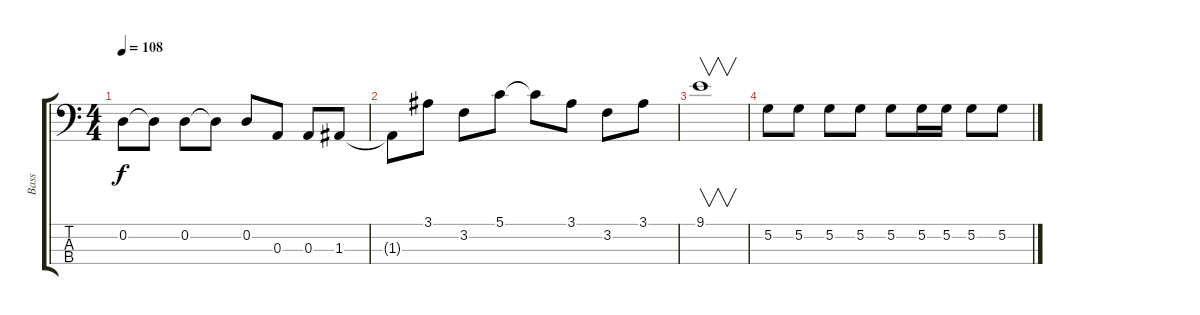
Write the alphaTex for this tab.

\track ("Bass" "Bass") {instrument slapbass1}
\staff {score tabs}
\tuning (G2 D2 A1 E1) {hide}
\ts (4 4)
\tempo 108
\clef f4
\ks c
0.2.8{dy f} 0.2{t}.8 0.2.8 0.2{t}.8 0.2.8 0.3.8 0.3.8 1.3.8 |
1.3{t}.8 3.1.8 3.2.8 5.1.8 5.1{t}.8 3.1.8 3.2.8 3.1.8 |
9.1.1{v} |
5.2.8 5.2.8 5.2.8 5.2.8 5.2.8 5.2.16 5.2.16 5.2.8 5.2.8
